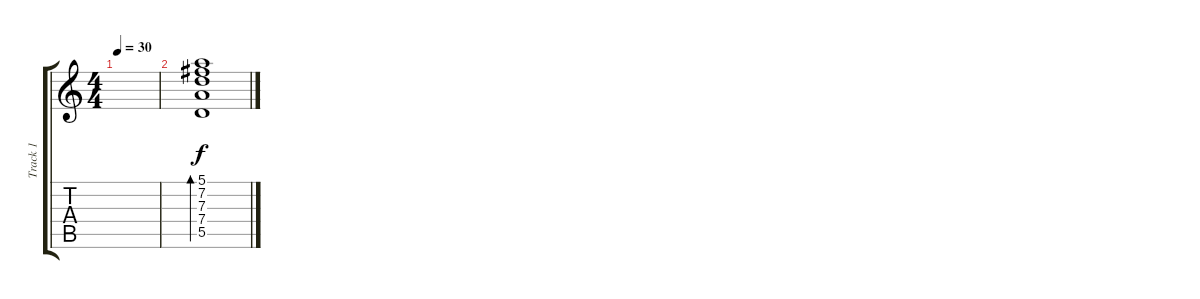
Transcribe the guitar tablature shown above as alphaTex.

\track ("Track 1" "Track 1") {instrument acousticguitarnylon}
\staff {score tabs}
\tuning (E4 B3 G3 D3 A2 E2) {hide}
\ts (4 4)
\tempo 30
\clef g2
\ks c
|
(5.1 7.2 7.3 7.4 5.5).1{bd 120}
